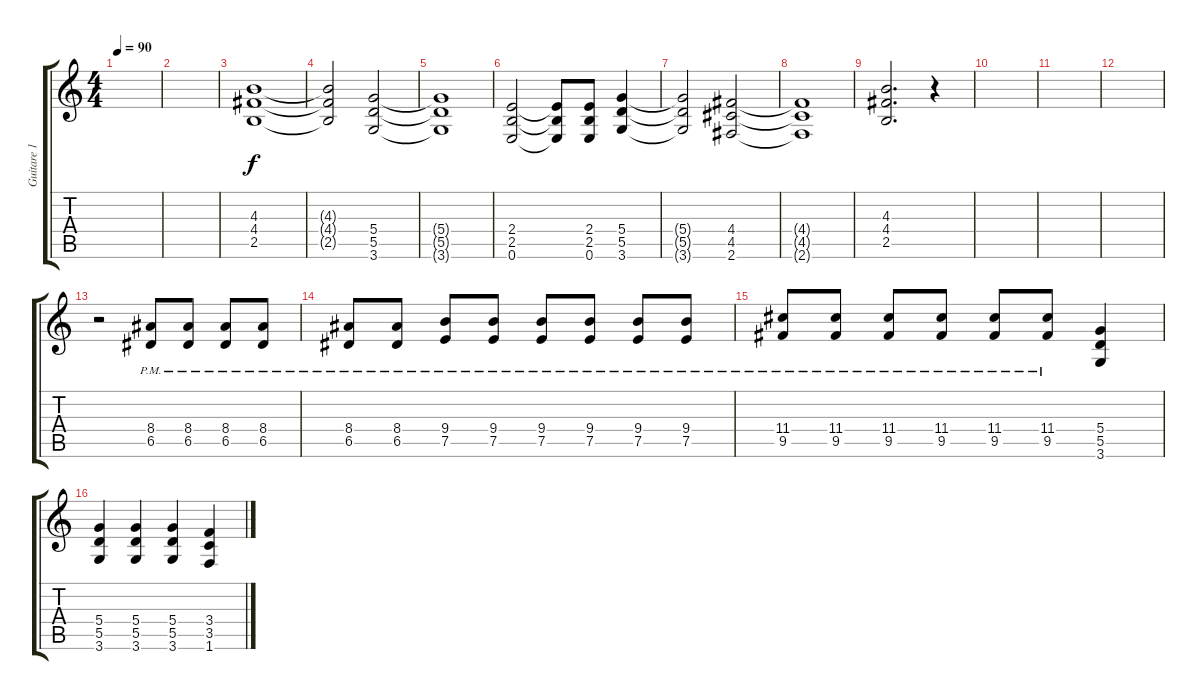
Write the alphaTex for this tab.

\track ("Guitare 1" "Guitare 1") {instrument distortionguitar}
\staff {score tabs}
\tuning (E4 B3 G3 D3 A2 E2) {hide}
\ts (4 4)
\tempo 90
\clef g2
\ks c
|
|
(4.3 4.4 2.5).1 |
(4.3{t} 4.4{t} 2.5{t}).2 (5.4 5.5 3.6).2 |
(5.4{t} 5.5{t} 3.6{t}).1 |
(2.4 2.5 0.6).2 (2.4{t} 2.5{t} 0.6{t}).8 (2.4 2.5 0.6).8 (5.4 5.5 3.6).4 |
(5.4{t} 5.5{t} 3.6{t}).2 (4.4 4.5 2.6).2 |
(4.4{t} 4.5{t} 2.6{t}).1 |
(4.3 4.4 2.5).2{d} r.4 |
|
|
|
r.2 (8.4{pm} 6.5{pm}).8 (8.4{pm} 6.5{pm}).8 (8.4{pm} 6.5{pm}).8 (8.4{pm} 6.5{pm}).8 |
(8.4{pm} 6.5{pm}).8 (8.4{pm} 6.5{pm}).8 (9.4{pm} 7.5{pm}).8 (9.4{pm} 7.5{pm}).8 (9.4{pm} 7.5{pm}).8 (9.4{pm} 7.5{pm}).8 (9.4{pm} 7.5{pm}).8 (9.4{pm} 7.5{pm}).8 |
(11.4{pm} 9.5{pm}).8 (11.4{pm} 9.5{pm}).8 (11.4{pm} 9.5{pm}).8 (11.4{pm} 9.5{pm}).8 (11.4{pm} 9.5{pm}).8 (11.4{pm} 9.5{pm}).8 (5.4 5.5 3.6).4 |
(5.4 5.5 3.6).4 (5.4 5.5 3.6).4 (5.4 5.5 3.6).4 (3.4 3.5 1.6).4
